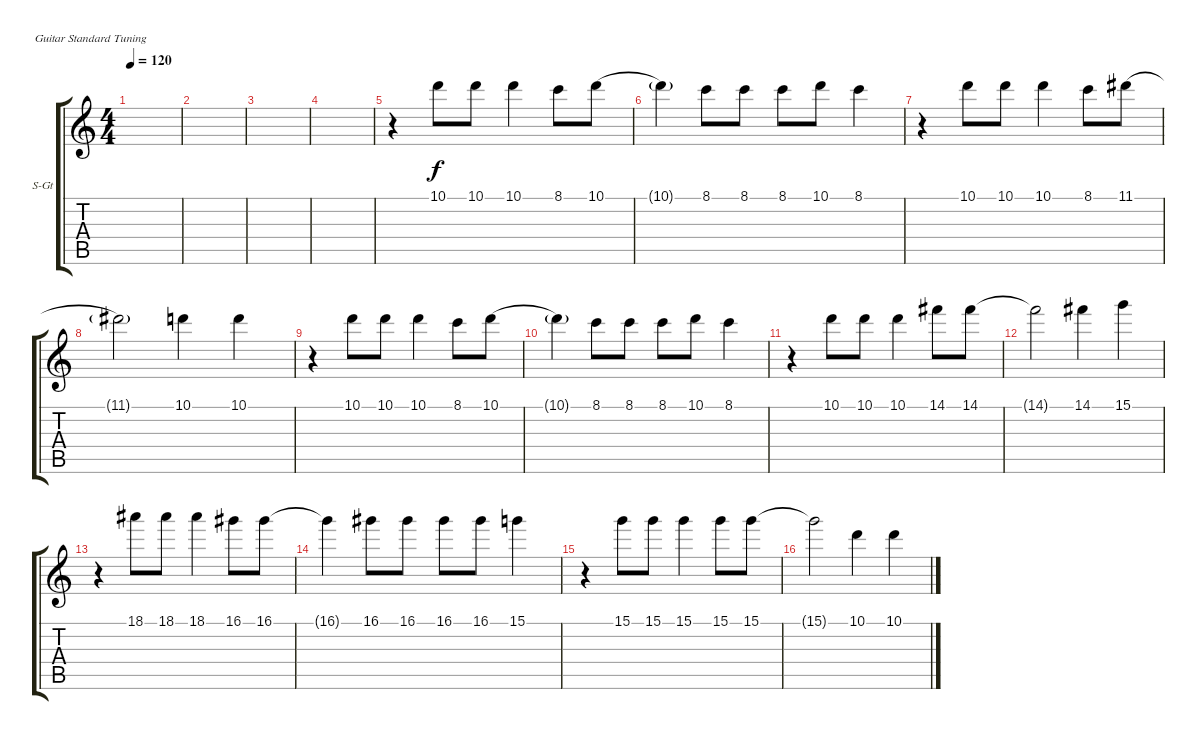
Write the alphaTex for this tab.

\defaultSystemsLayout 4
\bracketExtendMode groupsimilarinstruments
\firstSystemTrackNameOrientation horizontal
\otherSystemsTrackNameOrientation horizontal
\track ("Vocal" "S-Gt") {instrument acousticguitarsteel}
\staff {score tabs}
\tuning (E4 B3 G3 D3 A2 E2)
\ts (4 4)
\tempo 120
\clef g2
\ks c
|
|
|
|
r.4 10.1.8 10.1.8 10.1.4 8.1.8 10.1.8{legatoorigin} |
10.1{g}.4 8.1.8 8.1.8 8.1.8 10.1.8 8.1.4 |
r.4 10.1.8 10.1.8 10.1.4 8.1.8 11.1.8{legatoorigin} |
11.1{g}.2 10.1.4 10.1.4 |
r.4 10.1.8 10.1.8 10.1.4 8.1.8 10.1.8{legatoorigin} |
10.1{g}.4 8.1.8 8.1.8 8.1.8 10.1.8 8.1.4 |
r.4 10.1.8 10.1.8 10.1.4 14.1.8 14.1.8 |
14.1{t}.2 14.1.4 15.1.4 |
r.4 18.1.8 18.1.8 18.1.4 16.1.8 16.1.8 |
16.1{t}.4 16.1.8 16.1.8 16.1.8 16.1.8 15.1.4 |
r.4 15.1.8 15.1.8 15.1.4 15.1.8 15.1.8 |
15.1{t}.2 10.1.4 10.1.4
